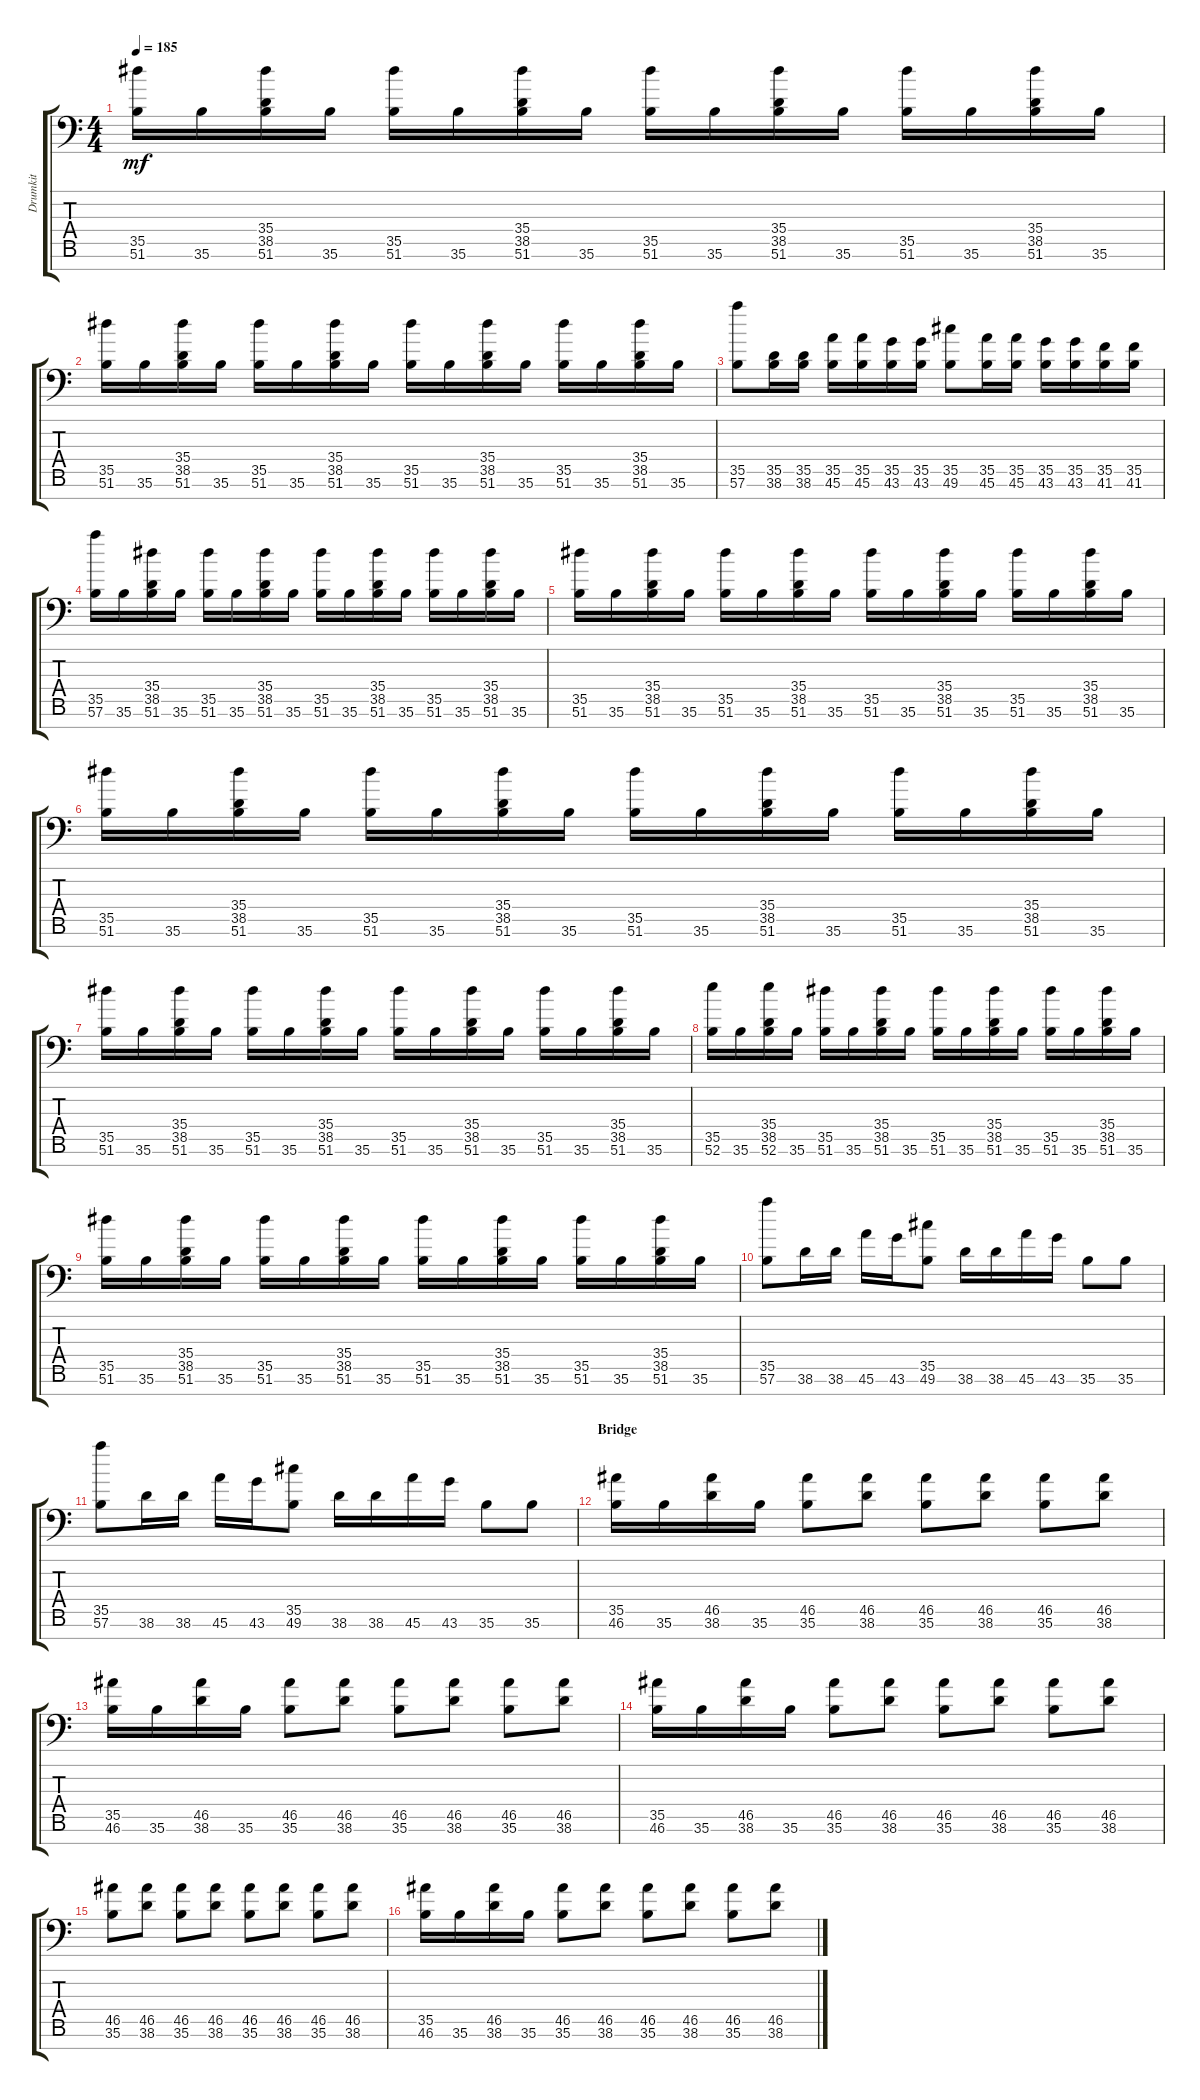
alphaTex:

\track ("Drumkit" "Drumkit") {instrument acousticgrandpiano}
\staff {score tabs}
\tuning (C-1 C-1 C-1 C-1 C-1 C-1 C-1) {hide}
\ts (4 4)
\tempo 185
\clef f4
\ks c
(35.5 51.6).16{dy mf} 35.6.16 (35.4 38.5 51.6).16 35.6.16 (35.5 51.6).16 35.6.16 (35.4 38.5 51.6).16 35.6.16 (35.5 51.6).16 35.6.16 (35.4 38.5 51.6).16 35.6.16 (35.5 51.6).16 35.6.16 (35.4 38.5 51.6).16 35.6.16 |
(35.5 51.6).16 35.6.16 (35.4 38.5 51.6).16 35.6.16 (35.5 51.6).16 35.6.16 (35.4 38.5 51.6).16 35.6.16 (35.5 51.6).16 35.6.16 (35.4 38.5 51.6).16 35.6.16 (35.5 51.6).16 35.6.16 (35.4 38.5 51.6).16 35.6.16 |
(35.5 57.6).8 (35.5 38.6).16 (35.5 38.6).16 (35.5 45.6).16 (35.5 45.6).16 (35.5 43.6).16 (35.5 43.6).16 (35.5 49.6).8 (35.5 45.6).16 (35.5 45.6).16 (35.5 43.6).16 (35.5 43.6).16 (35.5 41.6).16 (35.5 41.6).16 |
(35.5 57.6).16 35.6.16 (35.4 38.5 51.6).16 35.6.16 (35.5 51.6).16 35.6.16 (35.4 38.5 51.6).16 35.6.16 (35.5 51.6).16 35.6.16 (35.4 38.5 51.6).16 35.6.16 (35.5 51.6).16 35.6.16 (35.4 38.5 51.6).16 35.6.16 |
(35.5 51.6).16 35.6.16 (35.4 38.5 51.6).16 35.6.16 (35.5 51.6).16 35.6.16 (35.4 38.5 51.6).16 35.6.16 (35.5 51.6).16 35.6.16 (35.4 38.5 51.6).16 35.6.16 (35.5 51.6).16 35.6.16 (35.4 38.5 51.6).16 35.6.16 |
(35.5 51.6).16 35.6.16 (35.4 38.5 51.6).16 35.6.16 (35.5 51.6).16 35.6.16 (35.4 38.5 51.6).16 35.6.16 (35.5 51.6).16 35.6.16 (35.4 38.5 51.6).16 35.6.16 (35.5 51.6).16 35.6.16 (35.4 38.5 51.6).16 35.6.16 |
(35.5 51.6).16 35.6.16 (35.4 38.5 51.6).16 35.6.16 (35.5 51.6).16 35.6.16 (35.4 38.5 51.6).16 35.6.16 (35.5 51.6).16 35.6.16 (35.4 38.5 51.6).16 35.6.16 (35.5 51.6).16 35.6.16 (35.4 38.5 51.6).16 35.6.16 |
(35.5 52.6).16 35.6.16 (35.4 38.5 52.6).16 35.6.16 (35.5 51.6).16 35.6.16 (35.4 38.5 51.6).16 35.6.16 (35.5 51.6).16 35.6.16 (35.4 38.5 51.6).16 35.6.16 (35.5 51.6).16 35.6.16 (35.4 38.5 51.6).16 35.6.16 |
(35.5 51.6).16 35.6.16 (35.4 38.5 51.6).16 35.6.16 (35.5 51.6).16 35.6.16 (35.4 38.5 51.6).16 35.6.16 (35.5 51.6).16 35.6.16 (35.4 38.5 51.6).16 35.6.16 (35.5 51.6).16 35.6.16 (35.4 38.5 51.6).16 35.6.16 |
(35.5 57.6).8 38.6.16 38.6.16 45.6.16 43.6.16 (35.5 49.6).8 38.6.16 38.6.16 45.6.16 43.6.16 35.6.8 35.6.8 |
(35.5 57.6).8 38.6.16 38.6.16 45.6.16 43.6.16 (35.5 49.6).8 38.6.16 38.6.16 45.6.16 43.6.16 35.6.8 35.6.8 |
\section ("" "Bridge")
(35.5 46.6).16 35.6.16 (46.5 38.6).16 35.6.16 (46.5 35.6).8 (46.5 38.6).8 (46.5 35.6).8 (46.5 38.6).8 (46.5 35.6).8 (46.5 38.6).8 |
(35.5 46.6).16 35.6.16 (46.5 38.6).16 35.6.16 (46.5 35.6).8 (46.5 38.6).8 (46.5 35.6).8 (46.5 38.6).8 (46.5 35.6).8 (46.5 38.6).8 |
(35.5 46.6).16 35.6.16 (46.5 38.6).16 35.6.16 (46.5 35.6).8 (46.5 38.6).8 (46.5 35.6).8 (46.5 38.6).8 (46.5 35.6).8 (46.5 38.6).8 |
(46.5 35.6).8 (46.5 38.6).8 (46.5 35.6).8 (46.5 38.6).8 (46.5 35.6).8 (46.5 38.6).8 (46.5 35.6).8 (46.5 38.6).8 |
(35.5 46.6).16 35.6.16 (46.5 38.6).16 35.6.16 (46.5 35.6).8 (46.5 38.6).8 (46.5 35.6).8 (46.5 38.6).8 (46.5 35.6).8 (46.5 38.6).8
